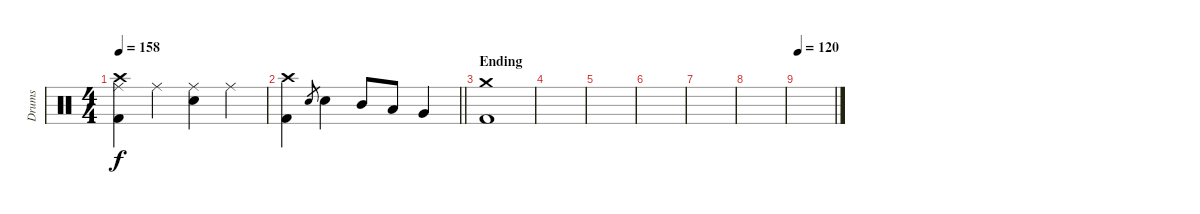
\track ("Drums" "Drums") {instrument percussion}
\staff {score}
\articulation defaults
\ts (4 4)
\tempo 158
\clef neutral
\ks c
("Crash high (hit)" "Ride (middle)" "Kick (hit) 2").4{dy f} "Ride (middle)".4 ("Ride (middle)" "Electric Snare (hit)").4 "Ride (middle)".4 |
\barLineRight lightlight
("Crash high (hit)" "Kick (hit) 2").4 "Electric Snare (hit)".8{gr} "Electric Snare (hit)".4 "Mid Tom (hit)".8 "Low Tom (hit)".8 "Very Low Tom (hit)".4 |
\section ("" "Ending")
("Crash medium (hit)" "Kick (hit) 2").1 |
|
|
|
|
|
\tempo 120
